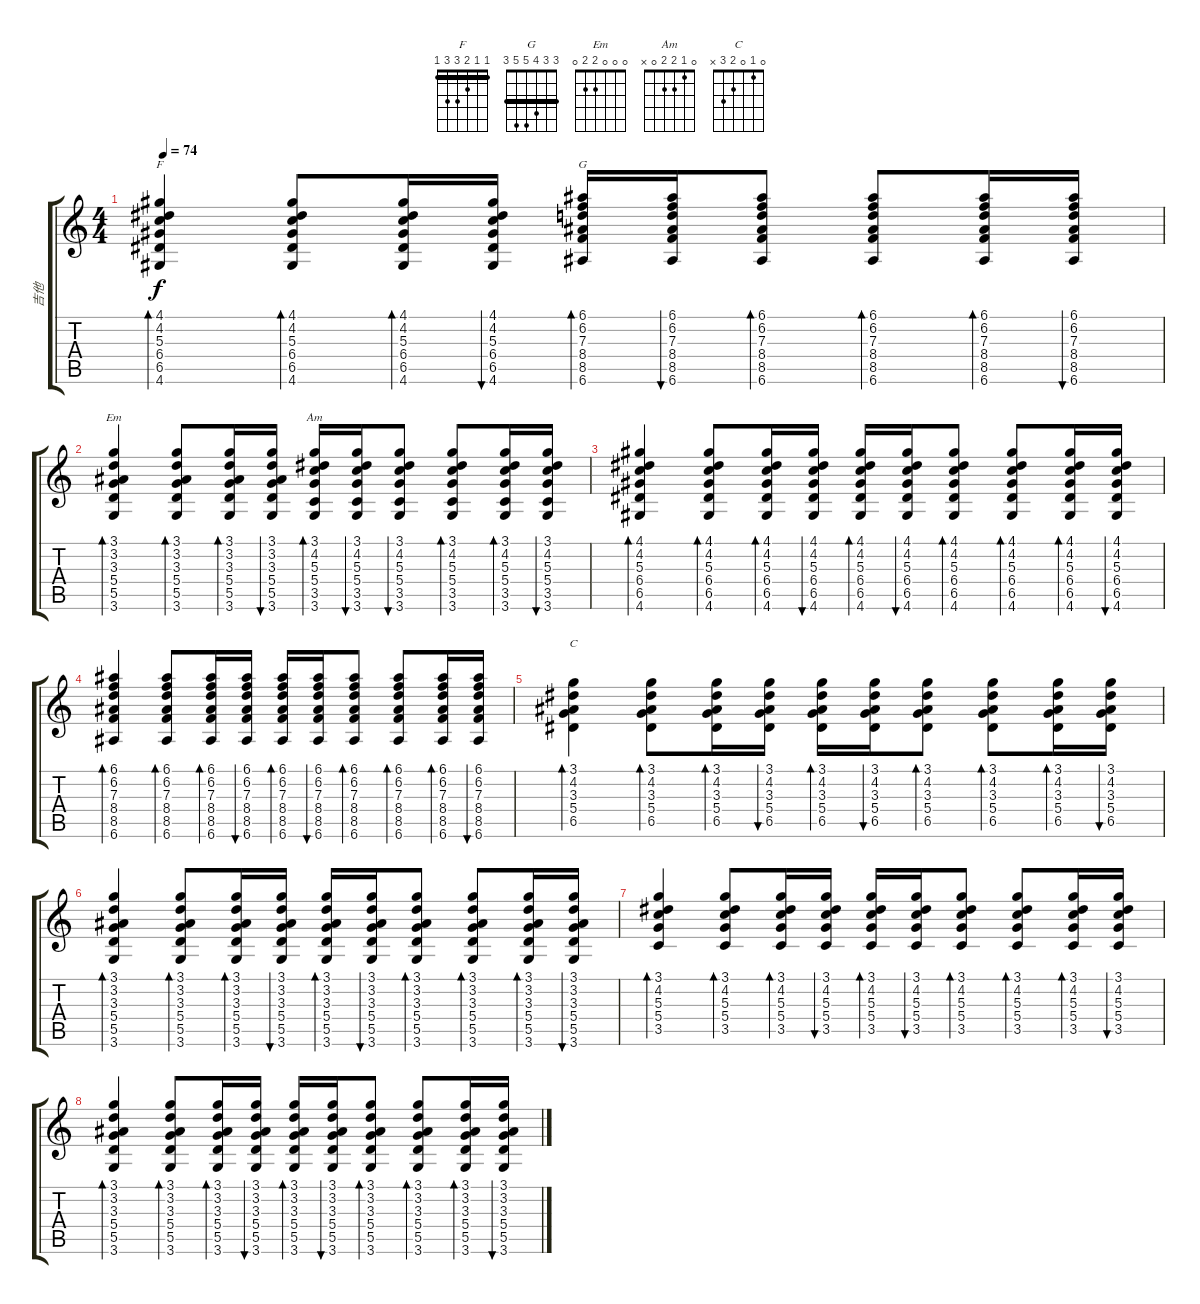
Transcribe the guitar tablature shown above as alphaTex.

\track ("吉他" "吉他") {instrument acousticguitarsteel}
\staff {score tabs}
\tuning (E4 B3 G3 D3 A2 E2) {hide}
\chord ("F" 1 1 2 3 3 1) {barre 1}
\chord ("G" 3 3 4 5 5 3) {barre 3}
\chord ("Em" 0 0 0 2 2 0)
\chord ("Am" 0 1 2 2 0 x)
\chord ("C" 0 1 0 2 3 x)
\ts (4 4)
\tempo 74
\clef g2
\ks c
(4.1 4.2 5.3 6.4 6.5 4.6).4{bd 30 ch "F" dy f} (4.1 4.2 5.3 6.4 6.5 4.6).8{bd 30} (4.1 4.2 5.3 6.4 6.5 4.6).16{bd 30} (4.1 4.2 5.3 6.4 6.5 4.6).16{bu 30} (6.1 6.2 7.3 8.4 8.5 6.6).16{bd 30 ch "G"} (6.1 6.2 7.3 8.4 8.5 6.6).16{bu 30} (6.1 6.2 7.3 8.4 8.5 6.6).8{bd 30} (6.1 6.2 7.3 8.4 8.5 6.6).8{bd 30} (6.1 6.2 7.3 8.4 8.5 6.6).16{bd 30} (6.1 6.2 7.3 8.4 8.5 6.6).16{bu 30} |
(3.1 3.2 3.3 5.4 5.5 3.6).4{bd 30 ch "Em"} (3.1 3.2 3.3 5.4 5.5 3.6).8{bd 30} (3.1 3.2 3.3 5.4 5.5 3.6).16{bd 30} (3.1 3.2 3.3 5.4 5.5 3.6).16{bu 30} (3.1 4.2 5.3 5.4 3.5 3.6).16{bd 30 ch "Am"} (3.1 4.2 5.3 5.4 3.5 3.6).16{bu 30} (3.1 4.2 5.3 5.4 3.5 3.6).8{bu 30} (3.1 4.2 5.3 5.4 3.5 3.6).8{bd 30} (3.1 4.2 5.3 5.4 3.5 3.6).16{bd 30} (3.1 4.2 5.3 5.4 3.5 3.6).16{bu 30} |
(4.1 4.2 5.3 6.4 6.5 4.6).4{bd 30} (4.1 4.2 5.3 6.4 6.5 4.6).8{bd 30} (4.1 4.2 5.3 6.4 6.5 4.6).16{bd 30} (4.1 4.2 5.3 6.4 6.5 4.6).16{bu 30} (4.1 4.2 5.3 6.4 6.5 4.6).16{bd 30} (4.1 4.2 5.3 6.4 6.5 4.6).16{bu 30} (4.1 4.2 5.3 6.4 6.5 4.6).8{bd 30} (4.1 4.2 5.3 6.4 6.5 4.6).8{bd 30} (4.1 4.2 5.3 6.4 6.5 4.6).16{bd 30} (4.1 4.2 5.3 6.4 6.5 4.6).16{bu 30} |
(6.1 6.2 7.3 8.4 8.5 6.6).4{bd 30} (6.1 6.2 7.3 8.4 8.5 6.6).8{bd 30} (6.1 6.2 7.3 8.4 8.5 6.6).16{bd 30} (6.1 6.2 7.3 8.4 8.5 6.6).16{bu 30} (6.1 6.2 7.3 8.4 8.5 6.6).16{bd 30} (6.1 6.2 7.3 8.4 8.5 6.6).16{bu 30} (6.1 6.2 7.3 8.4 8.5 6.6).8{bd 30} (6.1 6.2 7.3 8.4 8.5 6.6).8{bd 30} (6.1 6.2 7.3 8.4 8.5 6.6).16{bd 30} (6.1 6.2 7.3 8.4 8.5 6.6).16{bu 30} |
(3.1 4.2 3.3 5.4 6.5).4{bd 30 ch "C"} (3.1 4.2 3.3 5.4 6.5).8{bd 30} (3.1 4.2 3.3 5.4 6.5).16{bd 30} (3.1 4.2 3.3 5.4 6.5).16{bu 30} (3.1 4.2 3.3 5.4 6.5).16{bd 30} (3.1 4.2 3.3 5.4 6.5).16{bu 30} (3.1 4.2 3.3 5.4 6.5).8{bd 30} (3.1 4.2 3.3 5.4 6.5).8{bd 30} (3.1 4.2 3.3 5.4 6.5).16{bd 30} (3.1 4.2 3.3 5.4 6.5).16{bu 30} |
(3.1 3.2 3.3 5.4 5.5 3.6).4{bd 30} (3.1 3.2 3.3 5.4 5.5 3.6).8{bd 30} (3.1 3.2 3.3 5.4 5.5 3.6).16{bd 30} (3.1 3.2 3.3 5.4 5.5 3.6).16{bu 30} (3.1 3.2 3.3 5.4 5.5 3.6).16{bd 30} (3.1 3.2 3.3 5.4 5.5 3.6).16{bu 30} (3.1 3.2 3.3 5.4 5.5 3.6).8{bd 30} (3.1 3.2 3.3 5.4 5.5 3.6).8{bd 30} (3.1 3.2 3.3 5.4 5.5 3.6).16{bd 30} (3.1 3.2 3.3 5.4 5.5 3.6).16{bu 30} |
(3.1 4.2 5.3 5.4 3.5).4{bd 30} (3.1 4.2 5.3 5.4 3.5).8{bd 30} (3.1 4.2 5.3 5.4 3.5).16{bd 30} (3.1 4.2 5.3 5.4 3.5).16{bu 30} (3.1 4.2 5.3 5.4 3.5).16{bd 30} (3.1 4.2 5.3 5.4 3.5).16{bu 30} (3.1 4.2 5.3 5.4 3.5).8{bd 30} (3.1 4.2 5.3 5.4 3.5).8{bd 30} (3.1 4.2 5.3 5.4 3.5).16{bd 30} (3.1 4.2 5.3 5.4 3.5).16{bu 30} |
(3.1 3.2 3.3 5.4 5.5 3.6).4{bd 30} (3.1 3.2 3.3 5.4 5.5 3.6).8{bd 30} (3.1 3.2 3.3 5.4 5.5 3.6).16{bd 30} (3.1 3.2 3.3 5.4 5.5 3.6).16{bu 30} (3.1 3.2 3.3 5.4 5.5 3.6).16{bd 30} (3.1 3.2 3.3 5.4 5.5 3.6).16{bu 30} (3.1 3.2 3.3 5.4 5.5 3.6).8{bd 30} (3.1 3.2 3.3 5.4 5.5 3.6).8{bd 30} (3.1 3.2 3.3 5.4 5.5 3.6).16{bd 30} (3.1 3.2 3.3 5.4 5.5 3.6).16{bu 30}
